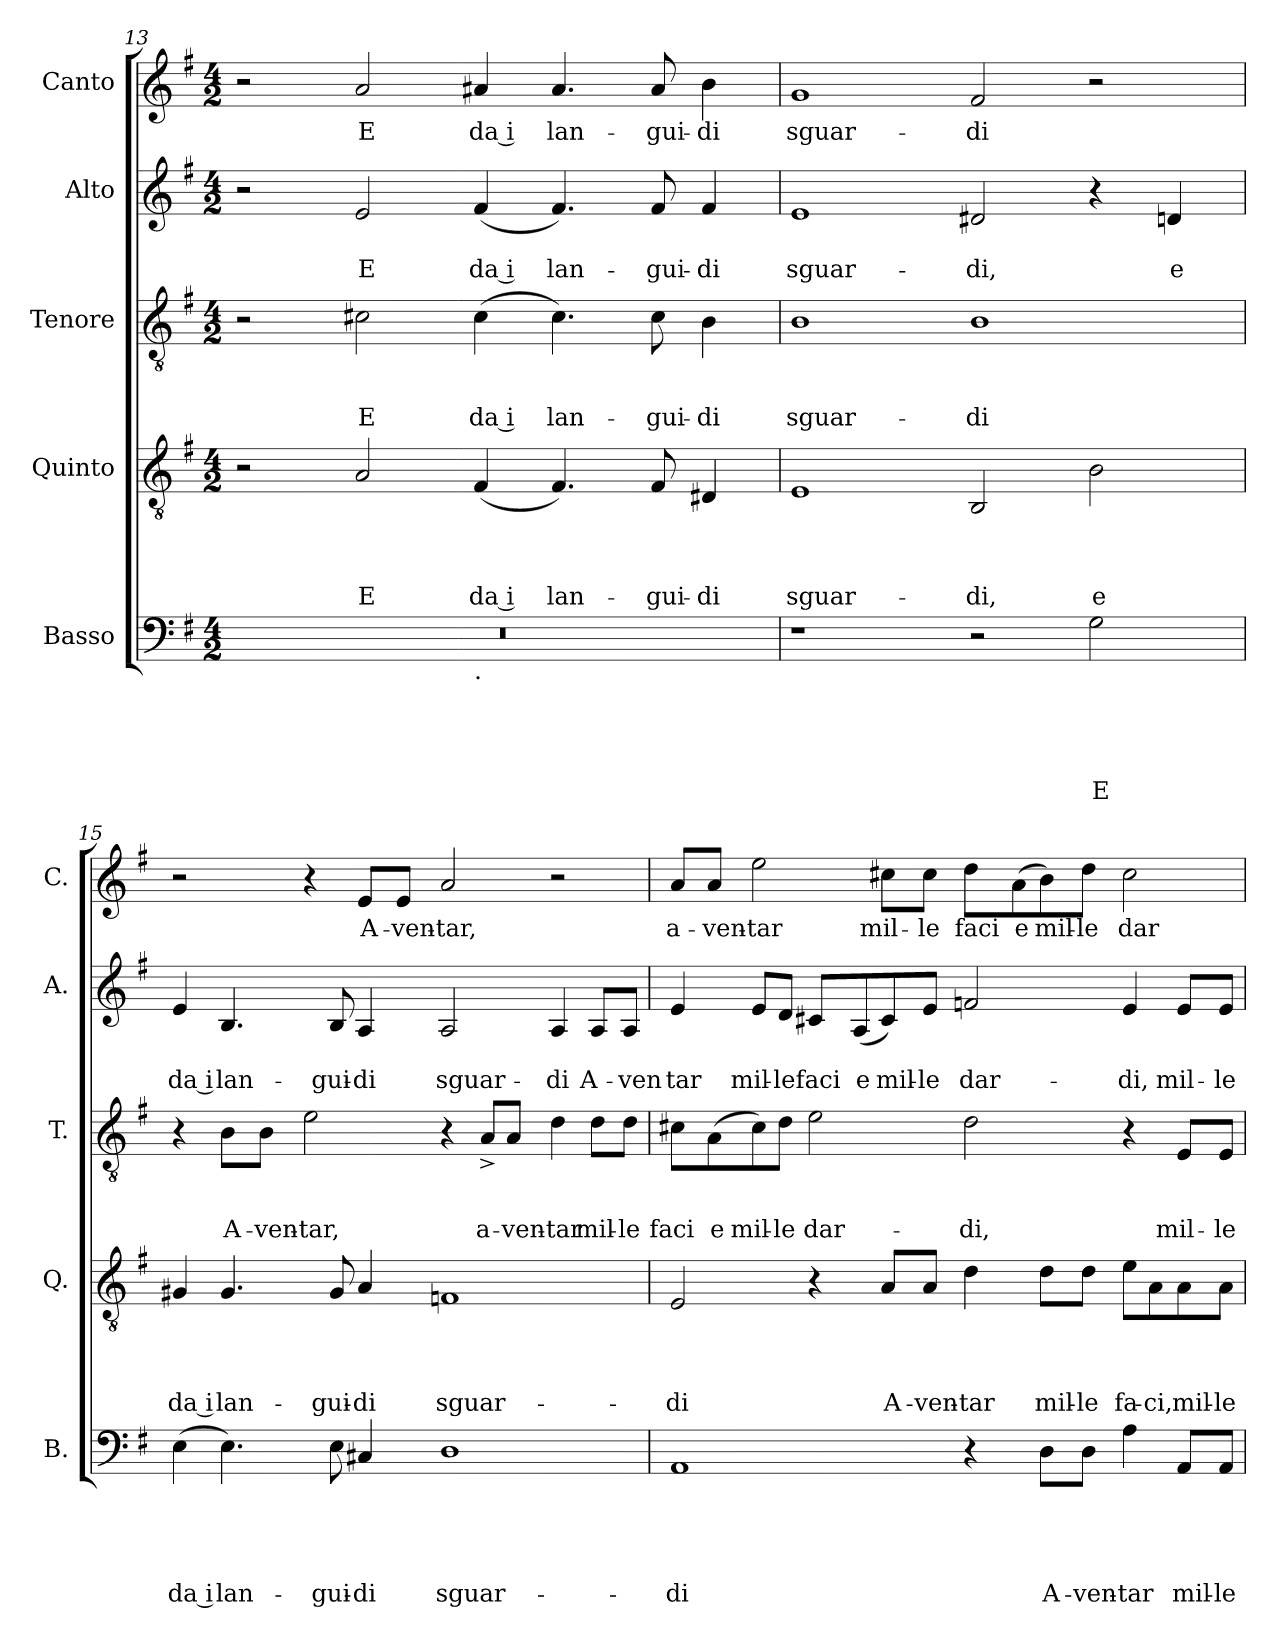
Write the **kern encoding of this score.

**kern	**text	**text	**text	**text	**text	**kern	**text	**text	**text	**text	**kern	**text	**text	**text	**kern	**text	**text	**kern	**text
*part5	*part5	*part5	*part5	*part5	*part5	*part4	*part4	*part4	*part4	*part4	*part3	*part3	*part3	*part3	*part2	*part2	*part2	*part1	*part1
*staff5	*staff5	*staff5	*staff5	*staff5	*staff5	*staff4	*staff4	*staff4	*staff4	*staff4	*staff3	*staff3	*staff3	*staff3	*staff2	*staff2	*staff2	*staff1	*staff1
*I"Basso	*	*	*	*	*	*I"Quinto	*	*	*	*	*I"Tenore	*	*	*	*I"Alto	*	*	*I"Canto	*
*I'B.	*	*	*	*	*	*I'Q.	*	*	*	*	*I'T.	*	*	*	*I'A.	*	*	*I'C.	*
*clefF4	*	*	*	*	*	*clefGv2	*	*	*	*	*clefGv2	*	*	*	*clefG2	*	*	*clefG2	*
*k[f#]	*	*	*	*	*	*k[f#]	*	*	*	*	*k[f#]	*	*	*	*k[f#]	*	*	*k[f#]	*
*G:	*	*	*	*	*	*G:	*	*	*	*	*G:	*	*	*	*G:	*	*	*G:	*
*M4/2	*	*	*	*	*	*M4/2	*	*	*	*	*M4/2	*	*	*	*M4/2	*	*	*M4/2	*
=13	=13	=13	=13	=13	=13	=13	=13	=13	=13	=13	=13	=13	=13	=13	=13	=13	=13	=13	=13
*^	*	*	*	*	*	*	*	*	*	*	*	*	*	*	*	*	*	*	*
0r	1ryy	.	.	.	.	.	2r	.	.	.	.	2r	.	.	.	2r	.	.	2r	.
!	!	!	!	!	!	!	!	!	!	!	!LO:LY:b	!	!	!	!LO:LY:b	!	!	!LO:LY:b	!	!LO:LY:b
.	.	.	.	.	.	.	2A/	.	.	.	E	2c#X\	.	.	E	2e/	.	E	2a/	E
!	!LO:TX:b:t=.	!	!	!	!	!	!	!	!	!	!	!	!	!	!	!	!	!	!	!
!	!	!	!	!	!	!	!	!	!	!	!LO:LY:b:rj	!	!	!	!LO:LY:b:rj	!	!	!LO:LY:b:rj	!	!LO:LY:b:rj
.	1ryy	.	.	.	.	.	(<4F#/	.	.	.	da i	(<4c#\	.	.	da i	(4f#/	.	da i	4a#X/	da i
!	!	!	!	!	!	!	!	!	!	!	!LO:LY:b	!	!	!	!LO:LY:b	!	!	!LO:LY:b	!	!LO:LY:b
.	.	.	.	.	.	.	4.F#/)	.	.	.	lan-	4.c#\)	.	.	lan-	4.f#/)	.	lan-	4.a#/	lan-
!	!	!	!	!	!	!	!	!	!	!	!LO:LY:b	!	!	!	!LO:LY:b	!	!	!LO:LY:b	!	!LO:LY:b
.	.	.	.	.	.	.	8F#/	.	.	.	-gui-	8c#\	.	.	-gui-	8f#/	.	-gui-	8a#/	-gui-
!	!	!	!	!	!	!	!	!	!	!	!LO:LY:b	!	!	!	!LO:LY:b	!	!	!LO:LY:b	!	!LO:LY:b
.	.	.	.	.	.	.	4D#X/	.	.	.	-di	4B\	.	.	-di	4f#/	.	-di	4b\	-di
=14	=14	=14	=14	=14	=14	=14	=14	=14	=14	=14	=14	=14	=14	=14	=14	=14	=14	=14	=14	=14
!	!	!	!	!	!	!	!	!	!	!	!LO:LY:b	!	!	!	!LO:LY:b	!	!	!LO:LY:b	!	!LO:LY:b
*v	*v	*	*	*	*	*	*	*	*	*	*	*	*	*	*	*	*	*	*	*
1r	.	.	.	.	.	1E	.	.	.	sguar-	1B	.	.	sguar-	1e	.	sguar-	1g	sguar-
!	!	!	!	!	!	!	!	!	!	!LO:LY:b	!	!	!	!LO:LY:b	!	!	!LO:LY:b	!	!LO:LY:b
2r	.	.	.	.	.	2BB/	.	.	.	-di,	1B	.	.	-di	2d#X/	.	-di,	2f#/	-di
!	!	!	!	!	!LO:LY:b	!	!	!	!	!LO:LY:b	!	!	!	!	!	!	!	!	!
2G\	.	.	.	.	E	2B\	.	.	.	e	.	.	.	.	4r	.	.	2r	.
!	!	!	!	!	!	!	!	!	!	!	!	!	!	!	!	!	!LO:LY:b	!	!
.	.	.	.	.	.	.	.	.	.	.	.	.	.	.	4d/	.	e	.	.
=15	=15	=15	=15	=15	=15	=15	=15	=15	=15	=15	=15	=15	=15	=15	=15	=15	=15	=15	=15
!	!	!	!	!	!LO:LY:b:rj	!	!	!	!	!LO:LY:b:rj	!	!	!	!	!	!	!LO:LY:b:rj	!	!
(<4E\	.	.	.	.	da i	4G#X/	.	.	.	da i	4r	.	.	.	4e/	.	da i	2r	.
!	!	!	!	!	!LO:LY:b	!	!	!	!	!LO:LY:b	!	!	!	!LO:LY:b	!	!	!LO:LY:b	!	!
4.E\)	.	.	.	.	lan-	4.G#/	.	.	.	lan-	8B\L	.	.	A-	4.B/	.	lan-	.	.
!	!	!	!	!	!	!	!	!	!	!	!	!	!	!LO:LY:b	!	!	!	!	!
.	.	.	.	.	.	.	.	.	.	.	8B\J	.	.	-ven-	.	.	.	.	.
!	!	!	!	!	!	!	!	!	!	!	!	!	!	!LO:LY:b	!	!	!	!	!
.	.	.	.	.	.	.	.	.	.	.	2e\	.	.	-tar,	.	.	.	4r	.
!	!	!	!	!	!LO:LY:b	!	!	!	!	!LO:LY:b	!	!	!	!	!	!	!LO:LY:b	!	!
8E\	.	.	.	.	-gui-	8G#/	.	.	.	-gui-	.	.	.	.	8B/	.	-gui-	.	.
!	!	!	!	!	!LO:LY:b:rj	!	!	!	!	!LO:LY:b:rj	!	!	!	!	!	!	!LO:LY:b	!	!LO:LY:b
4C#X/	.	.	.	.	-di	4A/	.	.	.	-di	.	.	.	.	4A/	.	-di	8e/L	A-
!	!	!	!	!	!	!	!	!	!	!	!	!	!	!	!	!	!	!	!LO:LY:b
.	.	.	.	.	.	.	.	.	.	.	.	.	.	.	.	.	.	8e/J	-ven-
!	!	!	!	!	!LO:LY:b	!	!	!	!	!LO:LY:b	!	!	!	!	!	!	!LO:LY:b	!	!LO:LY:b
1D	.	.	.	.	sguar-	1Fn	.	.	.	sguar-	4r	.	.	.	2A/	.	sguar-	2a/	-tar,
!	!	!	!	!	!	!	!	!	!	!	!	!	!	!LO:LY:b	!	!	!	!	!
.	.	.	.	.	.	.	.	.	.	.	8A^</L	.	.	a-	.	.	.	.	.
!	!	!	!	!	!	!	!	!	!	!	!	!	!	!LO:LY:b	!	!	!	!	!
.	.	.	.	.	.	.	.	.	.	.	8A/J	.	.	-ven-	.	.	.	.	.
!	!	!	!	!	!	!	!	!	!	!	!	!	!	!LO:LY:b:rj	!	!	!LO:LY:b	!	!
.	.	.	.	.	.	.	.	.	.	.	4d\	.	.	-tar	4A/	.	-di	2r	.
!	!	!	!	!	!	!	!	!	!	!	!	!	!	!LO:LY:b	!	!	!LO:LY:b	!	!
.	.	.	.	.	.	.	.	.	.	.	8d\L	.	.	mil-	8A/L	.	A-	.	.
!	!	!	!	!	!	!	!	!	!	!	!	!	!	!LO:LY:b:rj	!	!	!LO:LY:b	!	!
.	.	.	.	.	.	.	.	.	.	.	8d\J	.	.	-le	8A/J	.	-ven	.	.
!!LO:LB:g=z
=16	=16	=16	=16	=16	=16	=16	=16	=16	=16	=16	=16	=16	=16	=16	=16	=16	=16	=16	=16
!	!	!	!	!	!LO:LY:b	!	!	!	!	!LO:LY:b	!	!	!	!LO:LY:b	!	!	!LO:LY:b	!	!LO:LY:b
1AA	.	.	.	.	-di	2E/	.	.	.	-di	8c#X\L	.	.	fa­ci	4e/	.	tar	8a/L	a-
!	!	!	!	!	!	!	!	!	!	!	!	!	!	!LO:LY:b	!	!	!	!	!LO:LY:b
.	.	.	.	.	.	.	.	.	.	.	(<8A\	.	.	e	.	.	.	8a/J	-ven-
!	!	!	!	!	!	!	!	!	!	!	!	!	!	!LO:LY:b	!	!	!LO:LY:b	!	!LO:LY:b:rj
.	.	.	.	.	.	.	.	.	.	.	8c#\)	.	.	mil-	8e/L	.	mil-	2ee\	-tar
!	!	!	!	!	!	!	!	!	!	!	!	!	!	!LO:LY:b:rj	!	!	!LO:LY:b:rj	!	!
.	.	.	.	.	.	.	.	.	.	.	8d\J	.	.	-le	8d/J	.	-le	.	.
!	!	!	!	!	!	!	!	!	!	!	!	!	!	!LO:LY:b	!	!	!LO:LY:b	!	!
.	.	.	.	.	.	4r	.	.	.	.	2e\	.	.	dar-	8c#X/L	.	fa­ci	.	.
!	!	!	!	!	!	!	!	!	!	!	!	!	!	!	!	!	!LO:LY:b	!	!
.	.	.	.	.	.	.	.	.	.	.	.	.	.	.	(<8A/	.	e	.	.
!	!	!	!	!	!	!	!	!	!	!LO:LY:b	!	!	!	!	!	!	!LO:LY:b	!	!LO:LY:b
.	.	.	.	.	.	8A/L	.	.	.	A-	.	.	.	.	8c#/)	.	mil-	8cc#X\L	mil-
!	!	!	!	!	!	!	!	!	!	!LO:LY:b	!	!	!	!	!	!	!LO:LY:b:rj	!	!LO:LY:b:rj
.	.	.	.	.	.	8A/J	.	.	.	-ven-	.	.	.	.	8e/J	.	-le	8cc#\J	-le
!	!	!	!	!	!	!	!	!	!	!LO:LY:b:rj	!	!	!	!LO:LY:b	!	!	!LO:LY:b	!	!LO:LY:b
4r	.	.	.	.	.	4d\	.	.	.	-tar	2d\	.	.	-di,	2fn/	.	dar-	8dd\L	fa­ci
!	!	!	!	!	!	!	!	!	!	!	!	!	!	!	!	!	!	!	!LO:LY:b
.	.	.	.	.	.	.	.	.	.	.	.	.	.	.	.	.	.	(<8a\	e
!	!	!	!	!	!LO:LY:b	!	!	!	!	!LO:LY:b	!	!	!	!	!	!	!	!	!LO:LY:b
8D\L	.	.	.	.	A-	8d\L	.	.	.	mil-	.	.	.	.	.	.	.	8b\)	mil-
!	!	!	!	!	!LO:LY:b	!	!	!	!	!LO:LY:b:rj	!	!	!	!	!	!	!	!	!LO:LY:b:rj
8D\J	.	.	.	.	-ven-	8d\J	.	.	.	-le	.	.	.	.	.	.	.	8dd\J	-le
!	!	!	!	!	!LO:LY:b:rj	!	!	!	!	!LO:LY:b	!	!	!	!	!	!	!LO:LY:b	!	!LO:LY:b
4A\	.	.	.	.	-tar	8e\L	.	.	.	fa-	4r	.	.	.	4e/	.	-di,	2cc#\	dar-
!	!	!	!	!	!	!	!	!	!	!LO:LY:b	!	!	!	!	!	!	!	!	!
.	.	.	.	.	.	8A\	.	.	.	-ci,	.	.	.	.	.	.	.	.	.
!	!	!	!	!	!LO:LY:b	!	!	!	!	!LO:LY:b	!	!	!	!LO:LY:b	!	!	!LO:LY:b	!	!
8AA/L	.	.	.	.	mil-	8A\	.	.	.	mil-	8E/L	.	.	mil-	8e/L	.	mil-	.	.
!	!	!	!	!	!LO:LY:b:rj	!	!	!	!	!LO:LY:b:rj	!	!	!	!LO:LY:b:rj	!	!	!LO:LY:b:rj	!	!
8AA/J	.	.	.	.	-le	8A\J	.	.	.	-le	8E/J	.	.	-le	8e/J	.	-le	.	.
=	=	=	=	=	=	=	=	=	=	=	=	=	=	=	=	=	=	=	=
*-	*-	*-	*-	*-	*-	*-	*-	*-	*-	*-	*-	*-	*-	*-	*-	*-	*-	*-	*-
